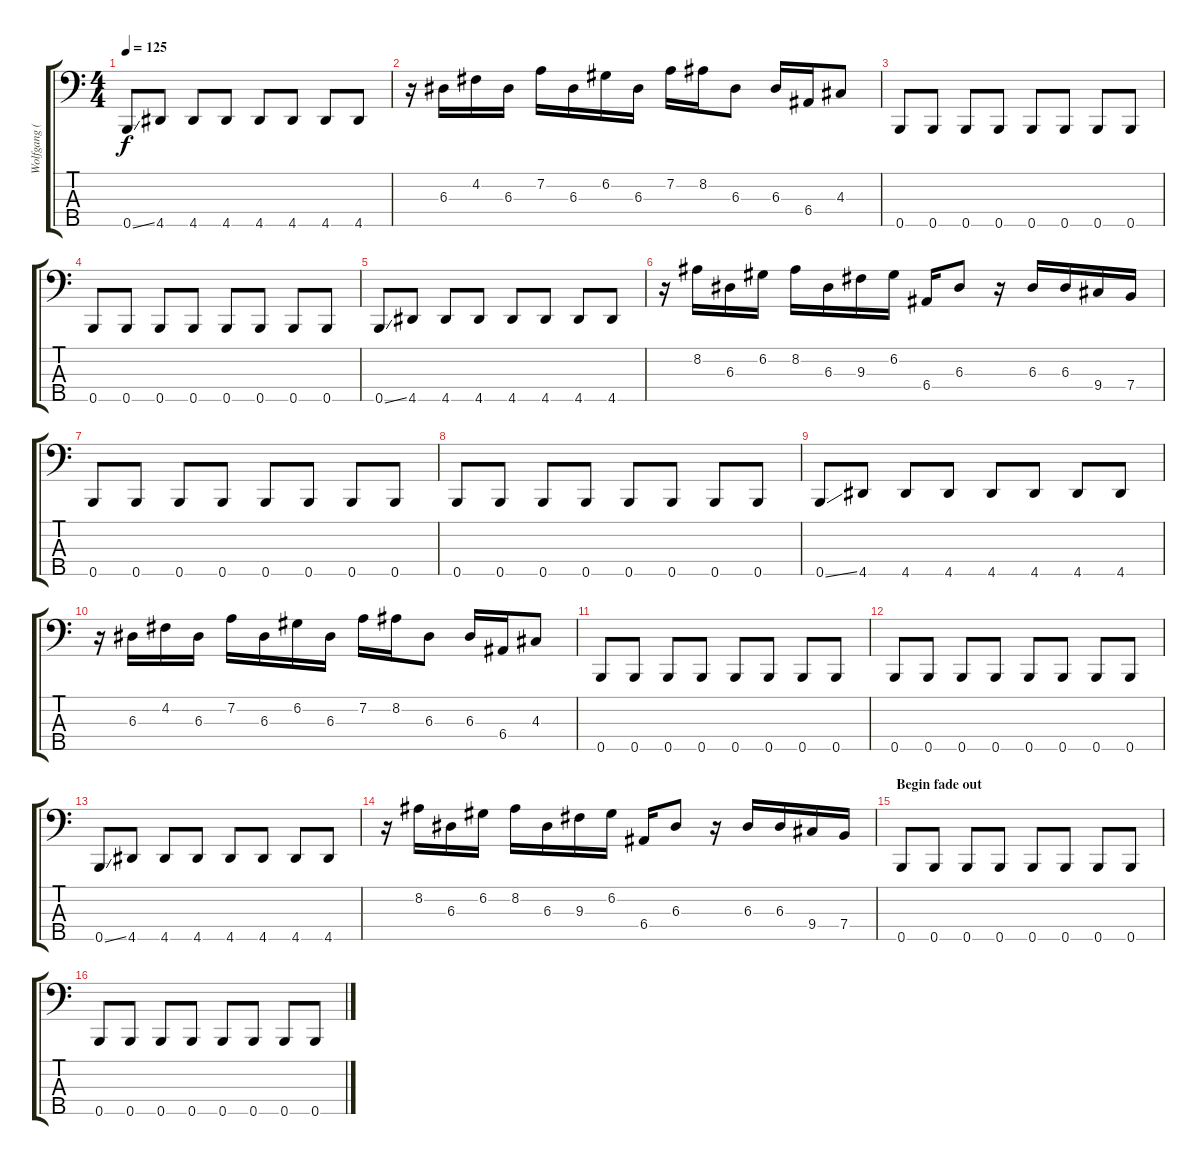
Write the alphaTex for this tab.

\track ("Wolfgang (5-str Bass)" "Wolfgang (") {instrument synthbass2}
\staff {score tabs}
\tuning (G2 D2 A1 E1 B0) {hide}
\ts (4 4)
\tempo 125
\clef f4
\ks c
0.5{ss}.8{dy f} 4.5.8 4.5.8 4.5.8 4.5.8 4.5.8 4.5.8 4.5.8 |
r.16 6.3.16 4.2.16 6.3.16 7.2.16 6.3.16 6.2.16 6.3.16 7.2.16 8.2.16 6.3.8 6.3.16 6.4.16 4.3.8 |
0.5.8 0.5.8 0.5.8 0.5.8 0.5.8 0.5.8 0.5.8 0.5.8 |
0.5.8 0.5.8 0.5.8 0.5.8 0.5.8 0.5.8 0.5.8 0.5.8 |
0.5{ss}.8 4.5.8 4.5.8 4.5.8 4.5.8 4.5.8 4.5.8 4.5.8 |
r.16 8.2.16 6.3.16 6.2.16 8.2.16 6.3.16 9.3.16 6.2.16 6.4.16 6.3.8 r.16 6.3.16 6.3.16 9.4.16 7.4.16 |
0.5.8 0.5.8 0.5.8 0.5.8 0.5.8 0.5.8 0.5.8 0.5.8 |
0.5.8 0.5.8 0.5.8 0.5.8 0.5.8 0.5.8 0.5.8 0.5.8 |
0.5{ss}.8 4.5.8 4.5.8 4.5.8 4.5.8 4.5.8 4.5.8 4.5.8 |
r.16 6.3.16 4.2.16 6.3.16 7.2.16 6.3.16 6.2.16 6.3.16 7.2.16 8.2.16 6.3.8 6.3.16 6.4.16 4.3.8 |
0.5.8 0.5.8 0.5.8 0.5.8 0.5.8 0.5.8 0.5.8 0.5.8 |
0.5.8 0.5.8 0.5.8 0.5.8 0.5.8 0.5.8 0.5.8 0.5.8 |
0.5{ss}.8 4.5.8 4.5.8 4.5.8 4.5.8 4.5.8 4.5.8 4.5.8 |
r.16 8.2.16 6.3.16 6.2.16 8.2.16 6.3.16 9.3.16 6.2.16 6.4.16 6.3.8 r.16 6.3.16 6.3.16 9.4.16 7.4.16 |
\section ("" "Begin fade out")
0.5.8 0.5.8 0.5.8 0.5.8 0.5.8 0.5.8 0.5.8 0.5.8 |
0.5.8 0.5.8 0.5.8 0.5.8 0.5.8 0.5.8 0.5.8 0.5.8
